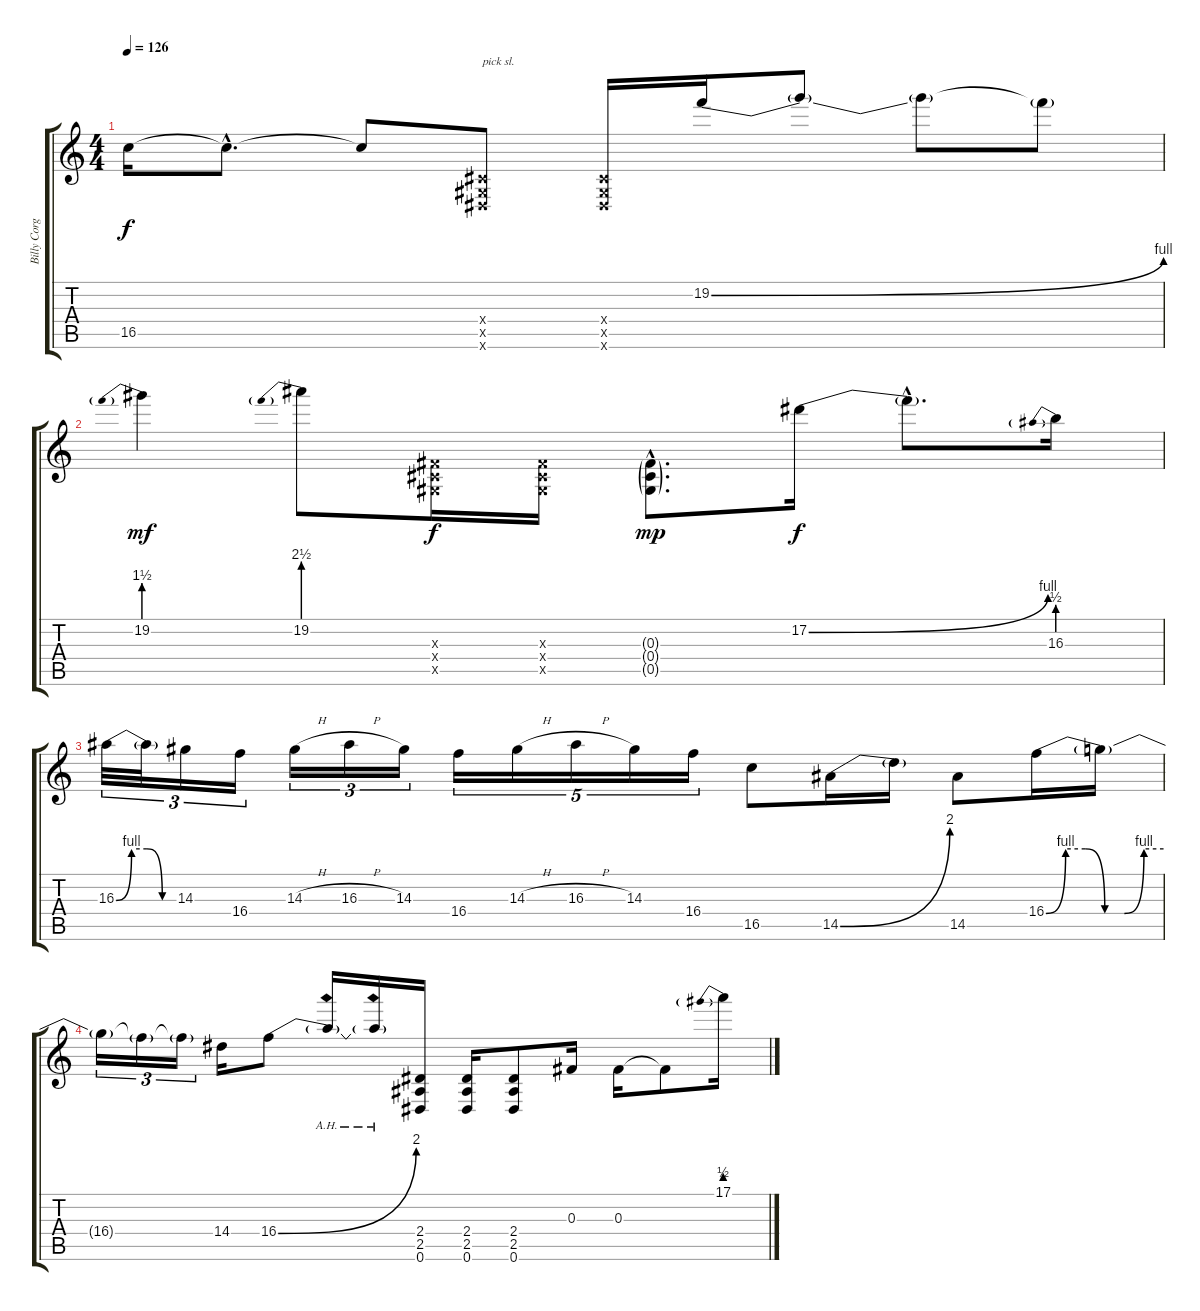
\track ("Billy Corgan 2" "Billy Corg") {instrument distortionguitar}
\staff {score tabs}
\tuning (Eb4 Bb3 Gb3 Db3 Ab2 Eb2) {hide}
\ts (4 4)
\tempo 126
\clef g2
\ks c
16.5{t}.16{dy f} 16.5{hac t}.8{d} 16.5{t}.8 (0.4{x} 0.5{x} 0.6{x}).8{txt "pick sl."} (0.4{x} 0.5{x} 0.6{x}).16 19.2{be (bend 0 0 60 4)}.16 19.2{t}.8 19.2{t}.8 19.2{t}.8 |
19.2{be (prebend 0 6 60 6)}.4{dy mf} 19.2{be (prebend 0 10 60 10)}.8 (0.3{x} 0.4{x} 0.5{x}).16{dy f} (0.3{x} 0.4{x} 0.5{x}).16 (0.3{g hac} 0.4{g hac} 0.5{g hac}).8{d dy mp} 17.2{be (bend 0 0 60 4)}.16{dy f} 17.2{hac t}.8{d} 16.3{be (prebend 0 2 60 2)}.16 |
16.3{be (custom 0 0 15 4 30 4 45 0 60 0)}.32{tu (3 2)} 16.3{t}.32{tu (3 2)} 14.3.16{tu (3 2)} 16.4.16{tu (3 2)} 14.3{h}.16{tu (3 2)} 16.3{h}.16{tu (3 2)} 14.3.16{tu (3 2)} 16.4.16{tu (5 4)} 14.3{h}.16{tu (5 4)} 16.3{h}.16{tu (5 4)} 14.3.16{tu (5 4)} 16.4.16{tu (5 4)} 16.5.8 14.5{be (bend 0 0 60 8)}.16 14.5{t}.16 14.5.8 16.4{be (custom 0 0 10 4 20 4 30 0 40 0 50 4 60 4)}.16 16.4{t}.16 |
16.4{t}.16{tu (3 2)} 16.4{t}.16{tu (3 2)} 16.4{t}.16{tu (3 2)} 14.4.16 16.4{be (bend 0 0 60 8)}.8 16.4{ah 12 t}.16 16.4{ah 12 t}.16 (2.4 2.5 0.6).16 (2.4 2.5 0.6).16 (2.4 2.5 0.6).8 0.3.16 0.3.16 0.3{t}.8 17.1{be (prebend 0 2 60 2)}.16
